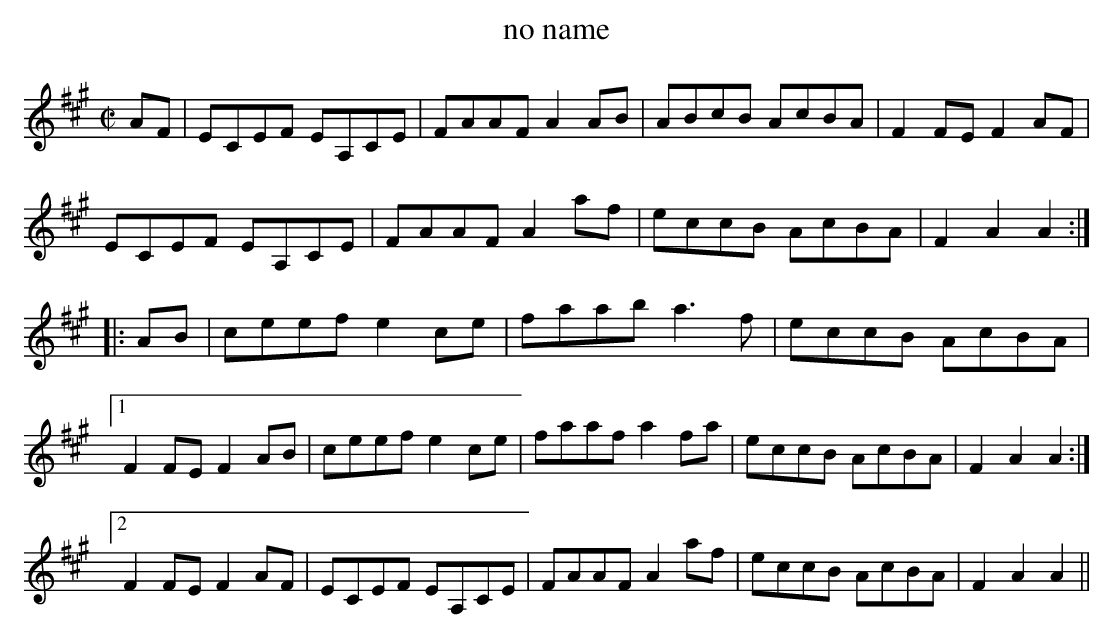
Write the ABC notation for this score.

X:1
T:no name
M:C|
L:1/8
K:A
AF | ECEF EA,CE | FAAF A2AB | ABcB AcBA | F2FE F2AF |
ECEF EA,CE | FAAF A2af | eccB AcBA | F2A2 A2 :|
|: AB | ceef e2ce | faab a3f | eccB AcBA |
[1 F2FE F2AB | ceef e2ce | faaf a2fa | eccB AcBA | F2A2 A2 :|
[2 F2FE F2AF | ECEF EA,CE | FAAF A2af | eccB AcBA | F2A2 A2 ||
